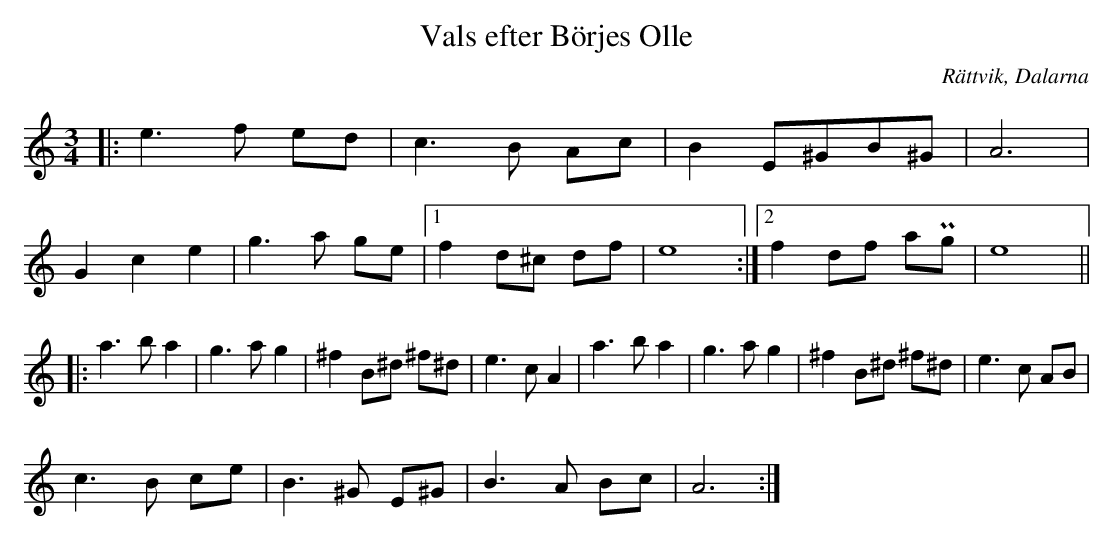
X:1
T:Vals efter Börjes Olle
O:Rättvik, Dalarna
M:3/4
L:1/8
K:Am
|: e3 f ed | c3 B Ac | B2 E^GB^G | A6 |
   G2 c2 e2 | g3 a ge |1 f2 d^c df | e8 :|2 f2 df aPg | e8 ||
|: a3 b a2 | g3 a g2 | ^f2 B^d ^f^d | e3 c A2 | a3 b a2 | g3 a g2 | ^f2 B^d ^f^d | e3 c AB |
c3 B ce | B3 ^G E^G | B3 A Bc | A6 :|
